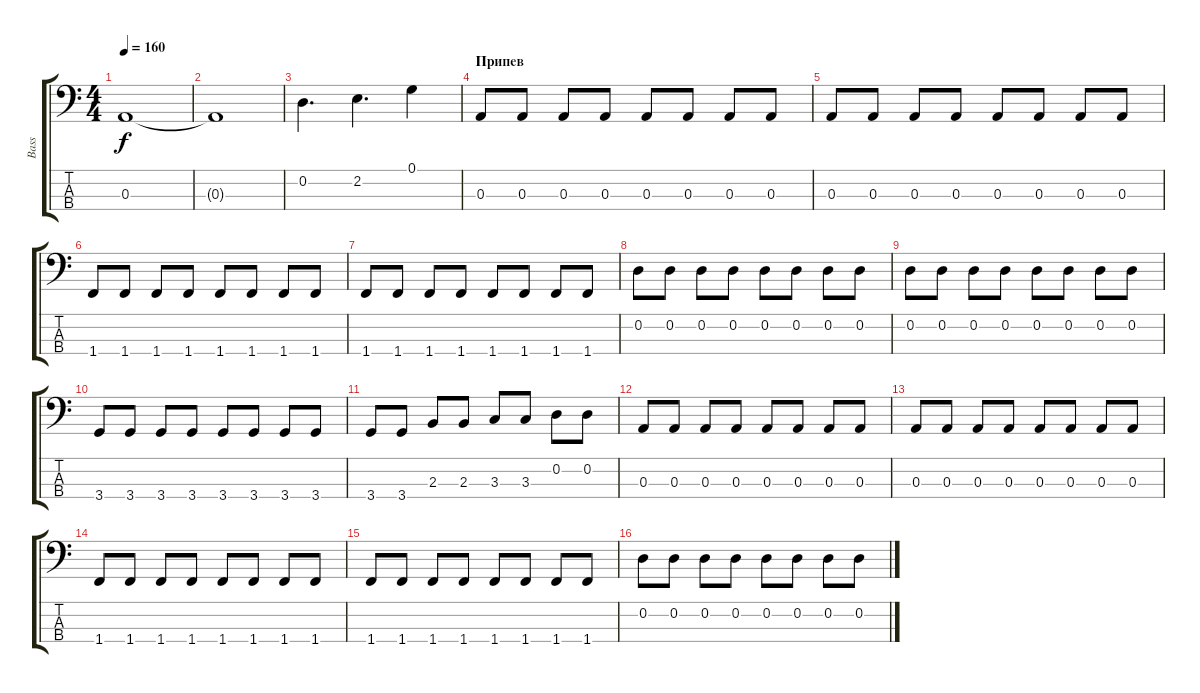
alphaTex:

\track ("Bass" "Bass") {instrument electricbassfinger}
\staff {score tabs}
\tuning (G2 D2 A1 E1) {hide}
\ts (4 4)
\tempo 160
\clef f4
\ks c
0.3.1{dy f} |
0.3{t}.1 |
0.2.4{d} 2.2.4{d} 0.1.4 |
\section ("" "Припев")
0.3.8 0.3.8 0.3.8 0.3.8 0.3.8 0.3.8 0.3.8 0.3.8 |
0.3.8 0.3.8 0.3.8 0.3.8 0.3.8 0.3.8 0.3.8 0.3.8 |
1.4.8 1.4.8 1.4.8 1.4.8 1.4.8 1.4.8 1.4.8 1.4.8 |
1.4.8 1.4.8 1.4.8 1.4.8 1.4.8 1.4.8 1.4.8 1.4.8 |
0.2.8 0.2.8 0.2.8 0.2.8 0.2.8 0.2.8 0.2.8 0.2.8 |
0.2.8 0.2.8 0.2.8 0.2.8 0.2.8 0.2.8 0.2.8 0.2.8 |
3.4.8 3.4.8 3.4.8 3.4.8 3.4.8 3.4.8 3.4.8 3.4.8 |
3.4.8 3.4.8 2.3.8 2.3.8 3.3.8 3.3.8 0.2.8 0.2.8 |
0.3.8 0.3.8 0.3.8 0.3.8 0.3.8 0.3.8 0.3.8 0.3.8 |
0.3.8 0.3.8 0.3.8 0.3.8 0.3.8 0.3.8 0.3.8 0.3.8 |
1.4.8 1.4.8 1.4.8 1.4.8 1.4.8 1.4.8 1.4.8 1.4.8 |
1.4.8 1.4.8 1.4.8 1.4.8 1.4.8 1.4.8 1.4.8 1.4.8 |
0.2.8 0.2.8 0.2.8 0.2.8 0.2.8 0.2.8 0.2.8 0.2.8
